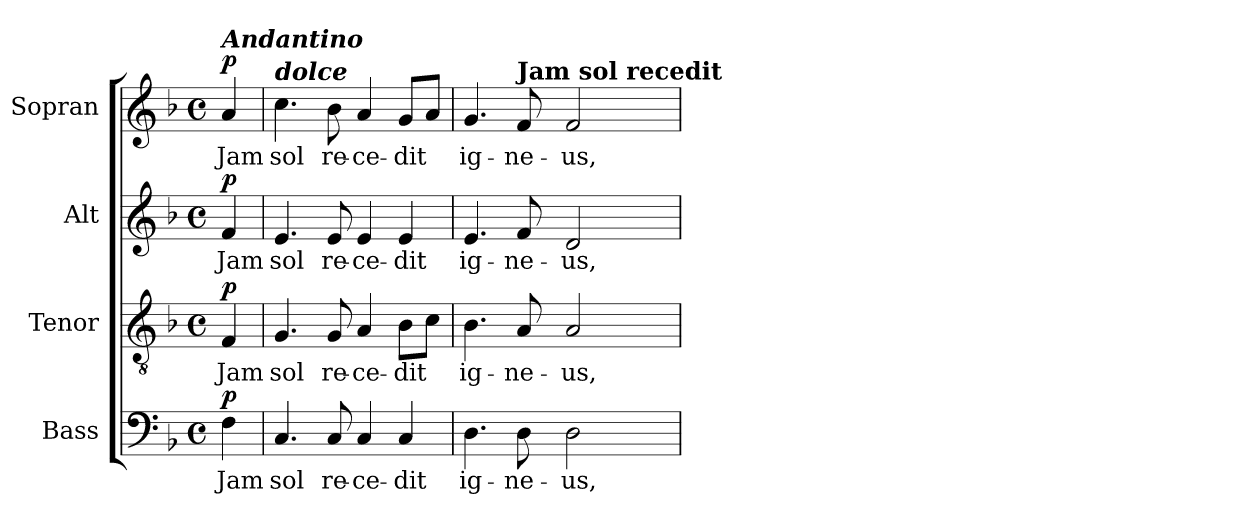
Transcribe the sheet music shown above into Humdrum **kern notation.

**kern	**text	**dynam	**kern	**text	**dynam	**kern	**text	**dynam	**kern	**text	**dynam
*part4	*part4	*part4	*part3	*part3	*part3	*part2	*part2	*part2	*part1	*part1	*part1
*staff4	*staff4	*staff4	*staff3	*staff3	*staff3	*staff2	*staff2	*staff2	*staff1	*staff1	*staff1
*I"Bass	*	*	*I"Tenor	*	*	*I"Alt	*	*	*I"Sopran	*	*
*I'B.	*	*	*I'T.	*	*	*I'A.	*	*	*I'S.	*	*
*clefF4	*	*	*clefGv2	*	*	*clefG2	*	*	*clefG2	*	*
*k[b-]	*	*	*k[b-]	*	*	*k[b-]	*	*	*k[b-]	*	*
*F:	*	*	*F:	*	*	*F:	*	*	*F:	*	*
*M4/4	*	*	*M4/4	*	*	*M4/4	*	*	*M4/4	*	*
*met(c)	*	*	*met(c)	*	*	*met(c)	*	*	*met(c)	*	*
=	=	=	=	=	=	=	=	=	=	=	=
!	!	!	!	!	!	!	!	!	!LO:TX:a:Bi:t=Andantino	!	!
!	!LO:LY:b	!LO:DY:a	!	!LO:LY:b	!LO:DY:a	!	!LO:LY:b	!LO:DY:a	!	!LO:LY:b	!LO:DY:a
4F\	Jam	p	4F/	Jam	p	4f/	Jam	p	4a/	Jam	p
=1	=1	=1	=1	=1	=1	=1	=1	=1	=1	=1	=1
!	!	!	!	!	!	!	!	!	!LO:TX:a:Bi:t=dolce	!	!
!	!LO:LY:b	!	!	!LO:LY:b	!	!	!LO:LY:b	!	!	!LO:LY:b	!
4.C/	sol	.	4.G/	sol	.	4.e/	sol	.	4.cc\	sol	.
!	!LO:LY:b	!	!	!LO:LY:b	!	!	!LO:LY:b	!	!	!LO:LY:b	!
8C/	re-	.	8G/	re-	.	8e/	re-	.	8b-\	re-	.
!	!LO:LY:b	!	!	!LO:LY:b	!	!	!LO:LY:b	!	!	!LO:LY:b	!
4C/	-ce-	.	4A/	-ce-	.	4e/	-ce-	.	4a/	-ce-	.
!	!LO:LY:b	!	!	!LO:LY:b	!	!	!LO:LY:b	!	!	!LO:LY:b	!
4C/	-dit	.	8B-\L	-dit	.	4e/	-dit	.	8g/L	-dit	.
.	.	.	8c\J	.	.	.	.	.	8a/J	.	.
=2	=2	=2	=2	=2	=2	=2	=2	=2	=2	=2	=2
!	!LO:LY:b	!	!	!LO:LY:b	!	!	!LO:LY:b	!	!	!LO:LY:b	!
4.D\	ig-	.	4.B-\	ig-	.	4.e/	ig-	.	4.g/	ig-	.
!	!	!	!	!	!	!	!	!	!LO:TX:a:B:t=Jam sol recedit	!	!
!	!LO:LY:b	!	!	!LO:LY:b	!	!	!LO:LY:b	!	!	!LO:LY:b	!
8D\	-ne-	.	8A/	-ne-	.	8f/	-ne-	.	8f/	-ne-	.
!	!LO:LY:b	!	!	!LO:LY:b	!	!	!LO:LY:b	!	!	!LO:LY:b	!
2D\	-us,	.	2A/	-us,	.	2d/	-us,	.	2f/	-us,	.
=	=	=	=	=	=	=	=	=	=	=	=
*-	*-	*-	*-	*-	*-	*-	*-	*-	*-	*-	*-
